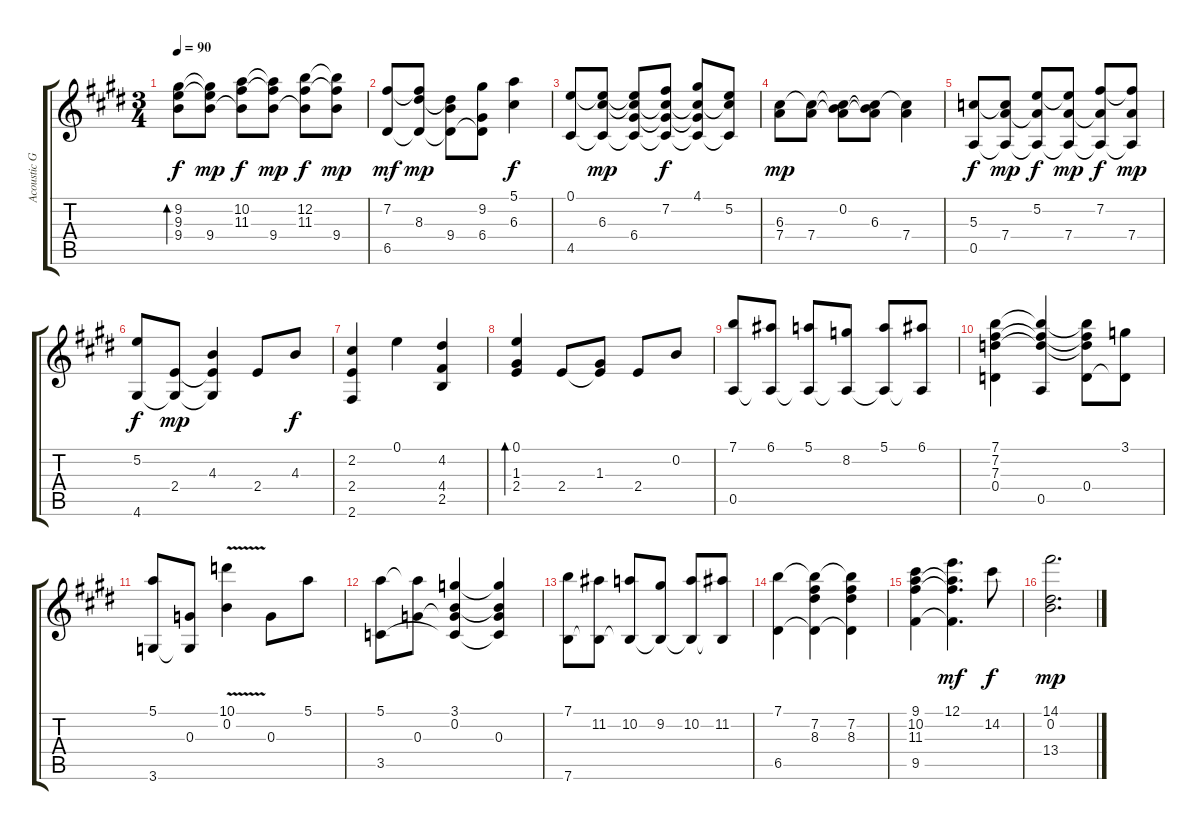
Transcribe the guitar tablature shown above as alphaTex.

\track ("Acoustic Guitar" "Acoustic G") {instrument acousticguitarnylon}
\staff {score tabs}
\tuning (E4 B3 G3 D3 A2 E2) {hide}
\ts (3 4)
\tempo 90
\clef g2
\ks e
(9.2 9.3 9.4).8{bd 120 dy f} (9.2{t} 9.3{t} 9.4).8{dy mp} (10.2 11.3 9.4{t}).8{dy f} (10.2{t} 11.3{t} 9.4).8{dy mp} (12.2 11.3 9.4{t}).8{dy f} (12.2{t} 11.3{t} 9.4).8{dy mp} |
(7.2 6.5).8{dy mf} (7.2{t} 8.3 6.5{t}).8{dy mp} (8.3{t} 9.4 6.5{t}).8 (9.2 6.4 6.5{t}).8 (5.1 6.3).4{dy f} |
(0.1 4.5).8 (0.1{t} 6.3 4.5{t}).8{dy mp} (0.1{t} 6.3{t} 6.4 4.5{t}).8 (7.2 6.3{t} 6.4{t} 4.5{t}).8{dy f} (4.1 6.3{t} 6.4{t} 4.5{t}).8 (5.2 6.3{t} 4.5{t}).8 |
(6.3 7.4).8{dy mp} (6.3{t} 7.4).8 (0.2 6.3{t} 7.4{t}).8 (0.2{t} 6.3 7.4{t}).8 (6.3{t} 7.4).4 |
(5.3 0.5).8{dy f} (5.3{t} 7.4 0.5{t}).8{dy mp} (5.2 7.4{t} 0.5{t}).8{dy f} (5.2{t} 7.4 0.5{t}).8{dy mp} (7.2 7.4{t} 0.5{t}).8{dy f} (7.2{t} 7.4 0.5{t}).8{dy mp} |
(5.2 4.6).8{dy f} (2.4 4.6{t}).8{dy mp} (4.3 2.4{t} 4.6{t}).4 2.4.8 4.3.8{dy f} |
(2.2 2.4 2.6).4 0.1.4 (4.2 4.4 2.5).4 |
(0.1 1.3 2.4).4{bd 120} 2.4.8 (1.3 2.4{t}).8 2.4.8 0.2.8 |
(7.1 0.5).8 (6.1 0.5{t}).8 (5.1 0.5{t}).8 (8.2 0.5{t}).8 (5.1 0.5{t}).8 (6.1 0.5{t}).8 |
(7.1 7.2 7.3 0.4).4 (7.1{t} 7.2{t} 7.3{t} 0.5).4 (7.1{t} 7.2{t} 7.3{t} 0.4).8 (3.1 0.4{t}).8 |
(5.1 3.6).8 (0.3 3.6{t}).8 (10.1{v} 0.2).4 0.3.8 5.1.8 |
(5.1 3.5).8 (5.1{t} 0.3).8 (3.1 0.2 0.3{t} 3.5{t}).4 (3.1{t} 0.2{t} 0.3 3.5{t}).4 |
(7.1 7.6).8 (11.2 7.6{t}).8 (10.2 7.6{t}).8 (9.2 7.6{t}).8 (10.2 7.6{t}).8 (11.2 7.6{t}).8 |
(7.1 6.5).4 (7.1{t} 7.2 8.3 6.5{t}).4 (7.1{t} 7.2 8.3 6.5{t}).4 |
(9.1 10.2 11.3 9.5).4 (12.1 10.2{t} 11.3{t} 9.5{t}).4{d dy mf} 14.2.8{dy f} |
(14.1 0.2 13.4).2{d dy mp}
